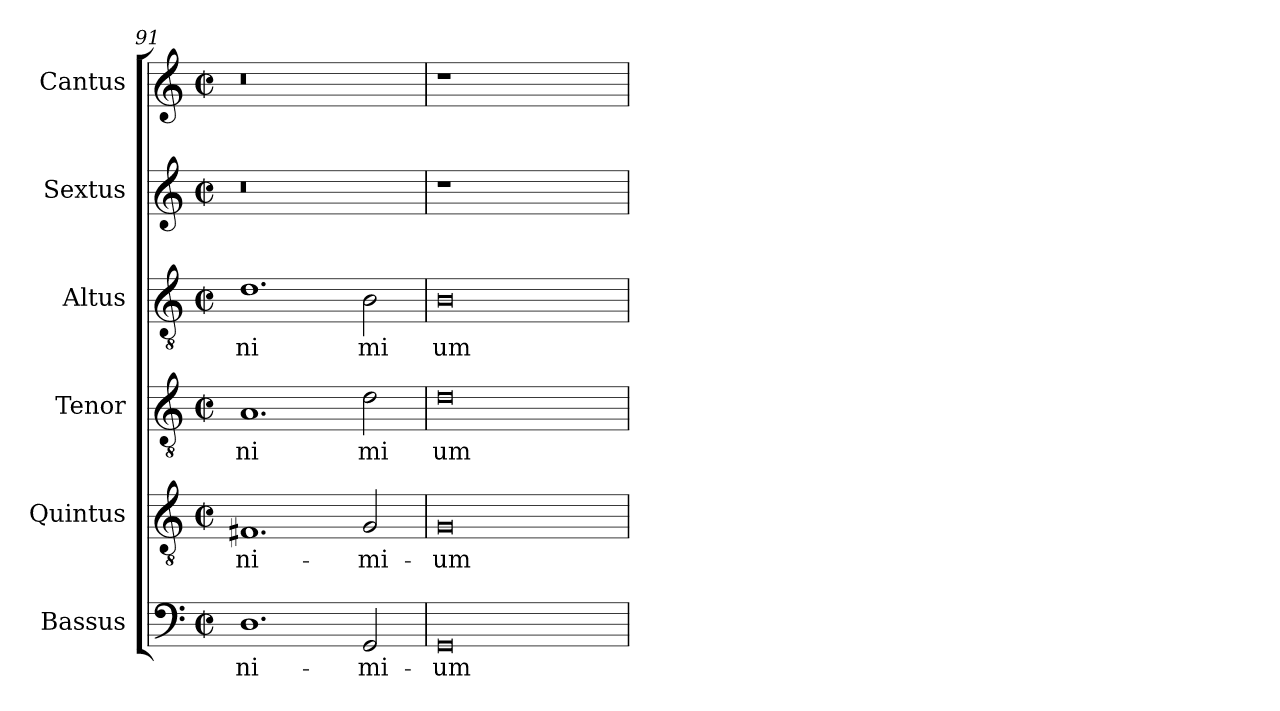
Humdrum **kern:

**kern	**text	**kern	**text	**kern	**text	**kern	**text	**kern	**kern
*part6	*part6	*part5	*part5	*part4	*part4	*part3	*part3	*part2	*part1
*staff6	*staff6	*staff5	*staff5	*staff4	*staff4	*staff3	*staff3	*staff2	*staff1
*I"Bassus	*	*I"Quintus	*	*I"Tenor	*	*I"Altus	*	*I"Sextus	*I"Cantus
*I'Bassus	*	*I'Quintus	*	*I'Tenor	*	*I'Altus	*	*	*I'Cantus
!!LO:LB:g=z
*clefF4	*	*clefGv2	*	*clefGv2	*	*clefGv2	*	*clefG2	*clefG2
*k[]	*	*k[]	*	*k[]	*	*k[]	*	*k[]	*k[]
*C:	*	*C:	*	*C:	*	*C:	*	*C:	*C:
*M2/2	*	*M2/2	*	*M2/2	*	*M2/2	*	*M2/2	*M2/2
*met(c|)	*	*met(c|)	*	*met(c|)	*	*met(c|)	*	*met(c|)	*met(c|)
=91	=91	=91	=91	=91	=91	=91	=91	=91	=91
!	!LO:LY:b:cj	!	!LO:LY:b	!	!LO:LY:b	!	!LO:LY:b:cj	!	!
1.D	ni-	1.F#X	ni-	1.A	ni	1.d	ni	0r	0r
!	!LO:LY:b:cj	!	!LO:LY:b	!	!LO:LY:b	!	!LO:LY:b:cj	!	!
2GG/	-mi-	2G/	-mi-	2d\	mi	2B\	mi	.	.
=92	=92	=92	=92	=92	=92	=92	=92	=92	=92
!	!LO:LY:b:cj	!	!LO:LY:b	!	!LO:LY:b	!	!LO:LY:b:cj	!	!
0GG	-um	0G	-um	0d	um	0B	um	1r	1r
.	.	.	.	.	.	.	.	1ryy	1ryy
=	=	=	=	=	=	=	=	=	=
*-	*-	*-	*-	*-	*-	*-	*-	*-	*-
